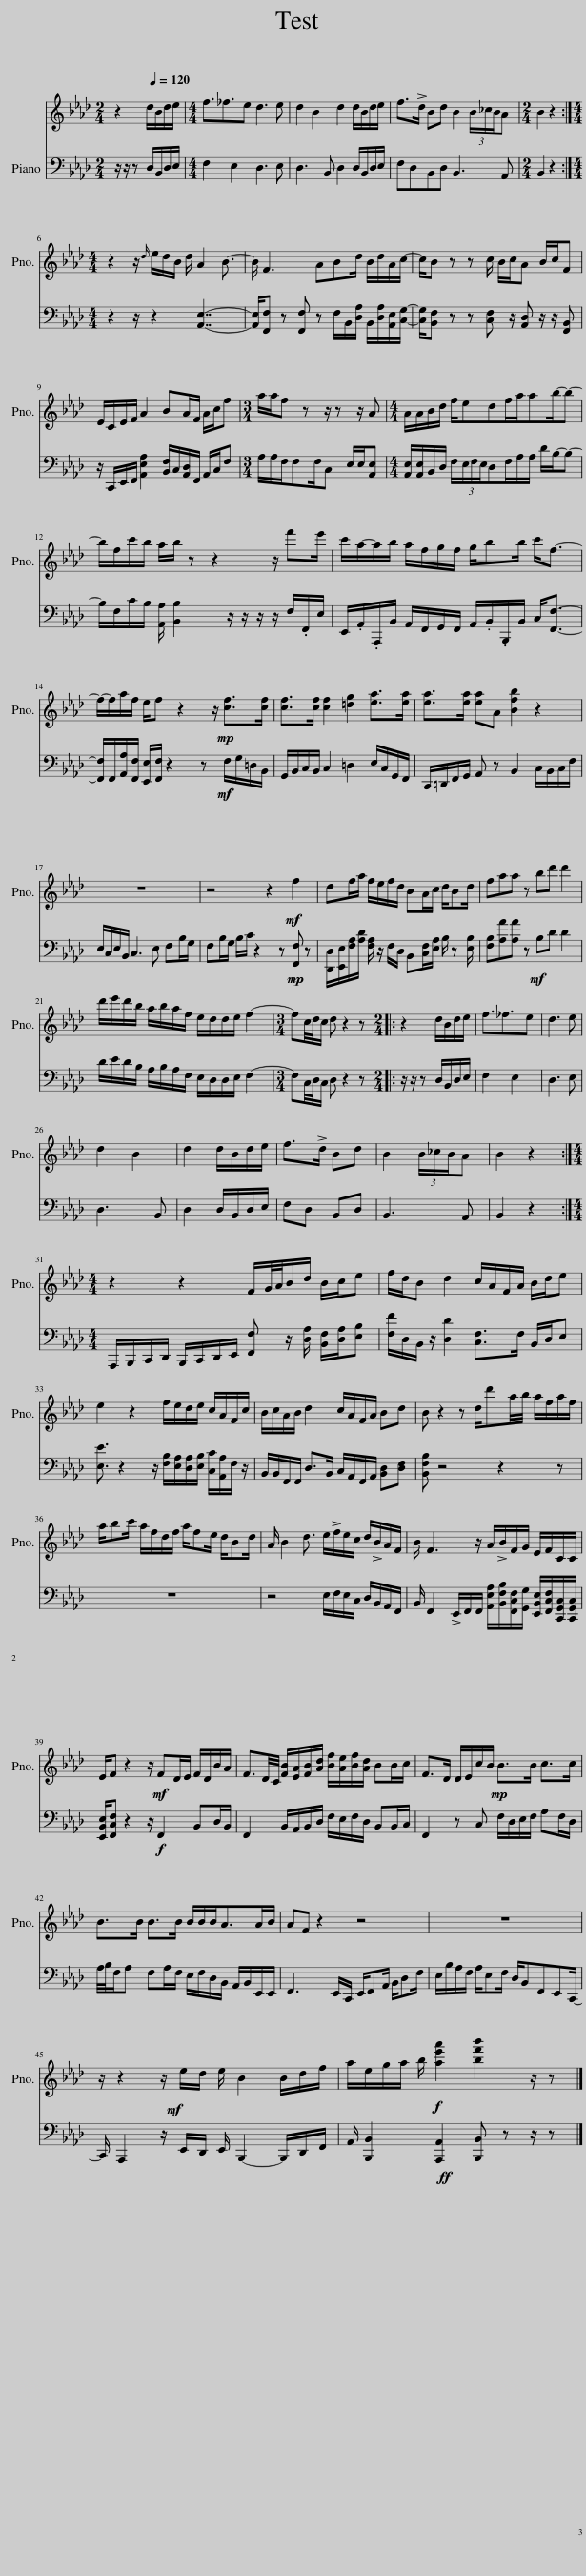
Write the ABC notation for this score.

X:1
%%score 1 2
L:1/8
M:2/4
I:linebreak $
K:Ab
V:1 treble
V:2 bass
V:1
 z2[Q:1/4=120] d/B/d/e/ |[M:4/4] f3/2_f3/2e d3 e | d2 B2 d2 d/B/d/e/ | f>!>!d Bd B2 (3B/_c/B/A |[M:2/4] B2 z2 :|$ %5
[M:4/4] z2 z/{d} e/d/B/ d/ A2 B3/2- | B/ F3 ABd/ B/d/A/c/- | c/B z z c/ B/c/A B/c/F |$ E/C/E/F/ A2 BA/F/ A/c/f |[M:3/4] a/a/f z z/ z z/ A | %10
[M:4/4] A/A/B/d/ f/edf/a/ab/-b- |$ b/f/c'/b/ a/b/ z z2 z/ f'e'/ | c'/a/-a/b/ a/f/g/f/ g/bb/ c'<f- |$ f/-f/a/f/ e/f z2 z/!mp! [cf]>[cf] | [cf]>[cf] [cf]2 [=dg]2 [ea]>[ea] | %15
 [ea]>[ea] [ea]A [Bfb]2 z2 |$ z8 | z4 z2!mf! f2 | df/a/ f/e/f/d/ BA/c/ d/Bd/ | faa z bd' d'2 |$ %20
 d'/e'/d'/b/ a/b/a/f/ e/d/d/e/ f2- |[M:3/4] fc/4d/4c/ d z2 z |:[M:2/4] z2 d/B/d/e/ | f3/2_f3/2e | d3 e |$ %25
 d2 B2 | d2 d/B/d/e/ | f>!>!d Bd | B2 (3B/_c/B/A | B2 z2 :|$ %30
[M:4/4] z2 z2 F/G/4A/4B/d/ B/c/e | f/d/B d2 c/A/F/A/ B/d/e |$ e2 z2 f/e/d/e/ c/A/F/c/ | B/c/A/B/ d2 c/A/F/A/ Bd | B z2 z d/d'a/4b/4 a/f/a/f/ |$ %35
 a/bc'/ a/f/d/f/ a/fe/ d/Bd/ | A/ B2 d3/2 e/!>!f/e/c/ d/!>!B/A/F/ | B/ F3 z/ A/!>!B/F/G/ E/F/C/C/ |$ E/F z2 z/!mf! FD/E/ F/D/B/A/ | F3/2D/4C/4 [FB]/[EA]/[FB]/[Ad]/ [Bf]/[Ae]/[Bf]/[Ad]/ BB/c/ | %40
 F>D D/E/c/B/!mp! B>B c>c |$ B>B B>B B/B/B<AA/B/ | AF z2 z4 | z8 |$ z/ z2 z/!mf! e/d/ e/ B2 B/d/f/ | %45
 a/e/g/a/ b/!f! [ae'a']2 [bf'b']2 z/ z |] %46
V:2
 z/ z/ z D,/B,,/D,/E,/ |[M:4/4] F,2 E,2 D,3 E, | D,3 B,, D,2 D,/B,,/D,/E,/ | F,D,B,,D, B,,3 A,, |[M:2/4] B,,2 z2 :|$ %5
[M:4/4] z2 z/ z2 [A,,E,]7/2- | [A,,E,]/[F,,F,] z [F,,F,] z F,/B,,/[D,A,]/ B,,/[D,A,]/[A,,E,]/[C,G,]/- | [C,G,]/[B,,F,] z z [C,F,] z/ [A,,D,] z/ z/ [F,,B,,] |$ z/ C,,/E,,/F,,/ [A,,E,A,]2 [B,,F,]/C,/[A,,D,]/F,,/ A,,/C,/F, |[M:3/4] A,/A,/F,/F,F,/C, E,/E,/[A,,E,] | %10
[M:4/4] [A,,E,]/[A,,E,]/B,,/D,/ F,/(3E,/F,/E,/D,F,/A,/A,/ D/B,/-B,- |$ B,/F,/C/B,/ [A,,A,]/ [B,,B,]2 z/ z/ z/ z/ F,/.F,,/E,/ | E,,/.A,,/.A,,,/B,,/ A,,/F,,/G,,/F,,/ A,,/.B,,/.B,,,/B,,/ C,<[F,,F,]- |$ [F,,F,]/F,,/[A,,A,]/[F,,F,]/ [E,,E,]/[F,,F,]/ z2 z!mf! F,/G,/=D,/B,,/ | G,,/B,,/C,/B,,/ C,2 =D,2 E,/C,/G,,/F,,/ | %15
 C,,/=D,,/F,,/G,,/ A,, z B,,2 C,/B,,/C,/F,/ |$ E,/C,/E,/B,,/ C,3 E, F,B,/G,/ | F,B,/G,/ B,/C/ z2 z!mp! [F,,F,] z | [D,,D,]/[E,,E,]/[F,A,]/[A,D]/ [F,A,]/ z/ F,/D,/ B,,[C,F,]/[E,A,]/ B,/ z [E,B,]/ | [F,B,][A,A][A,A] z!mf! B,D D2 |$ %20
 D/E/D/B,/ A,/B,/A,/F,/ E,/D,/D,/E,/ F,2- |[M:3/4] F,C,/4D,/4C,/ D, z2 z |:[M:2/4] z/ z/ z D,/B,,/D,/E,/ | F,2 E,2 | D,3 E, |$ %25
 D,3 B,, | D,2 D,/B,,/D,/E,/ | F,D, B,,D, | B,,3 A,, | B,,2 z2 :|$ %30
[M:4/4] A,,,/B,,,/C,,/D,,/ B,,,/C,,/D,,/E,,/ [F,,F,] z/ [D,A,]/ [B,,F,]/[D,A,]/[E,B,] | [F,F]/D,/B,,/ z/ [D,D]2 [C,F,]>F, B,,/D,/E, |$ [E,E]3/2 z2 z/ [F,B,]/[E,A,]/[D,A,]/[E,B,]/ [C,C]/[A,,A,]/F,/ z/ | B,,/B,,/F,,/F,,/ D,>B,, C,/A,,/F,,/A,,/ [B,,D,][D,F,] | [B,,F,B,] z4 z2 z |$ %35
 z8 | z4 E,/F,/E,/C,/ D,/B,,/A,,/F,,/ | B,,/ F,,2 !>!E,,/F,,/F,,/ [A,,E,A,]/[B,,F,B,]/[F,,C,F,]/[G,,G,]/ [E,,B,,E,]/[F,,C,F,]/[C,,G,,C,]/[C,,G,,C,]/ |$ [E,,B,,E,]/[F,,C,F,] z2 z/!f! F,,2 B,,D,/B,,/ | F,,2 B,,/A,,/B,,/D,/ F,/E,/F,/D,/ B,,B,,/C,/ | %40
 F,,2 z C, F,/D,/E,/F,/ A,F,/D,/ |$ A,/4B,/4F,/A, F,A,/F,/ E,/F,/D,/B,,/ A,,/B,,/E,,/E,,/ | F,,3 E,,/C,,/ E,,/F,,A,,/ B,,/D,F,/ | E,/B,/A,/F,/ A,/E,F,/ D,/B,,F,,E,,C,,/- |$ C,,/ A,,,2 z/ E,,/D,,/ E,,/ B,,,2- B,,,/D,,/F,,/ | %45
 A,,/ [B,,,B,,]2!ff! [A,,,A,,]2 [B,,,B,,] z z/ z |] %46
